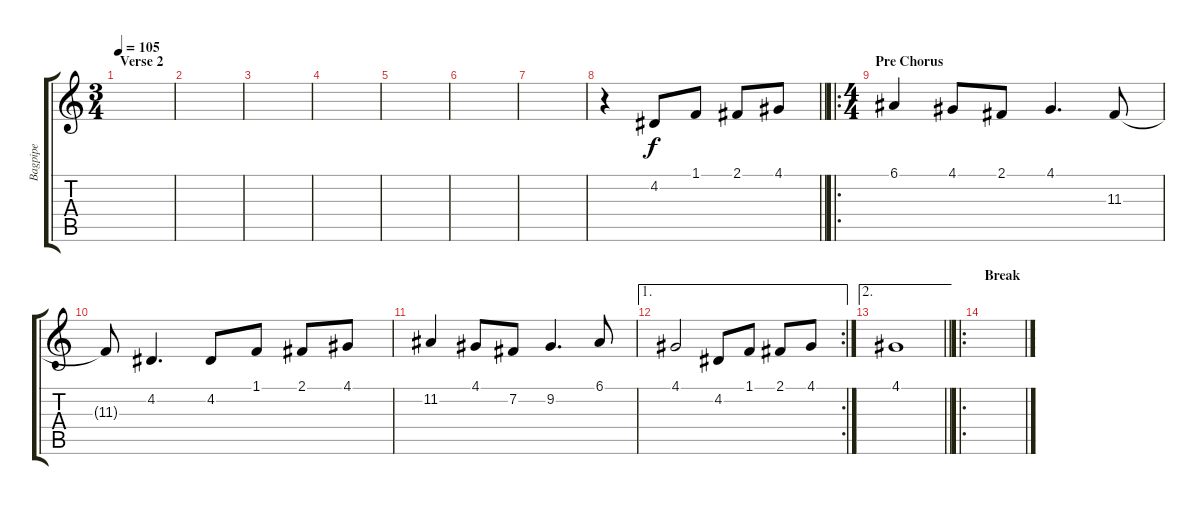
\track ("Bagpipe" "Bagpipe") {instrument bagpipe}
\staff {score tabs}
\tuning (E4 B3 G3 D3 A2 E2) {hide}
\ts (3 4)
\section ("" "Verse 2")
\tempo 105
\clef g2
\ks c
|
|
|
|
|
|
|
\barLineRight lightlight
r.4 4.2.8 1.1.8 2.1.8 4.1.8 |
\ro
\ts (4 4)
\section ("" "Pre Chorus")
6.1.4 4.1.8 2.1.8 4.1.4{d} 11.3.8 |
11.3{t}.8 4.2.4{d} 4.2.8 1.1.8 2.1.8 4.1.8 |
11.2.4 4.1.8 7.2.8 9.2.4{d} 6.1.8 |
\ae 1
\rc 2
4.1.2 4.2.8 1.1.8 2.1.8 4.1.8 |
\ae 2
\barLineRight lightlight
4.1.1 |
\ro
\section ("" "Break")
